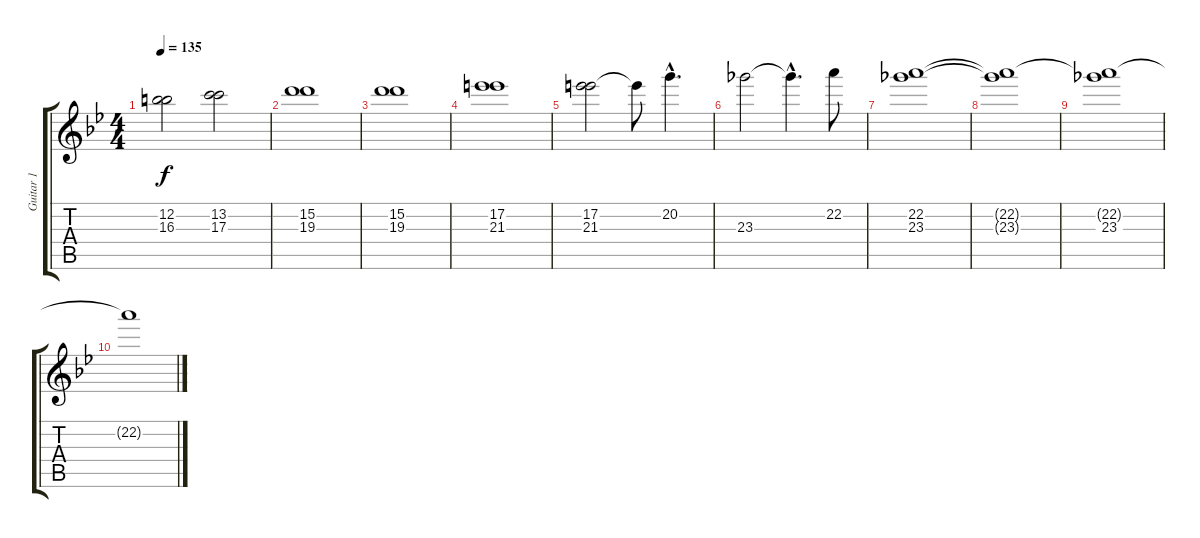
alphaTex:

\track ("Guitar 1" "Guitar 1") {instrument distortionguitar}
\staff {score tabs}
\tuning (E4 B3 G3 D3 A2 E2) {hide}
\ts (4 4)
\tempo 135
\clef g2
\ks bb
(12.2 16.3).2{dy f} (13.2 17.3).2 |
(15.2 19.3).1 |
(15.2 19.3).1 |
(17.2 21.3).1 |
(17.2 21.3).2 21.3{t}.8 20.2{hac}.4{d} |
23.3.2 23.3{hac t}.4{d} 22.2.8 |
(22.2 23.3).1 |
(22.2{t} 23.3{t}).1 |
(22.2{t} 23.3).1 |
22.2{t}.1
